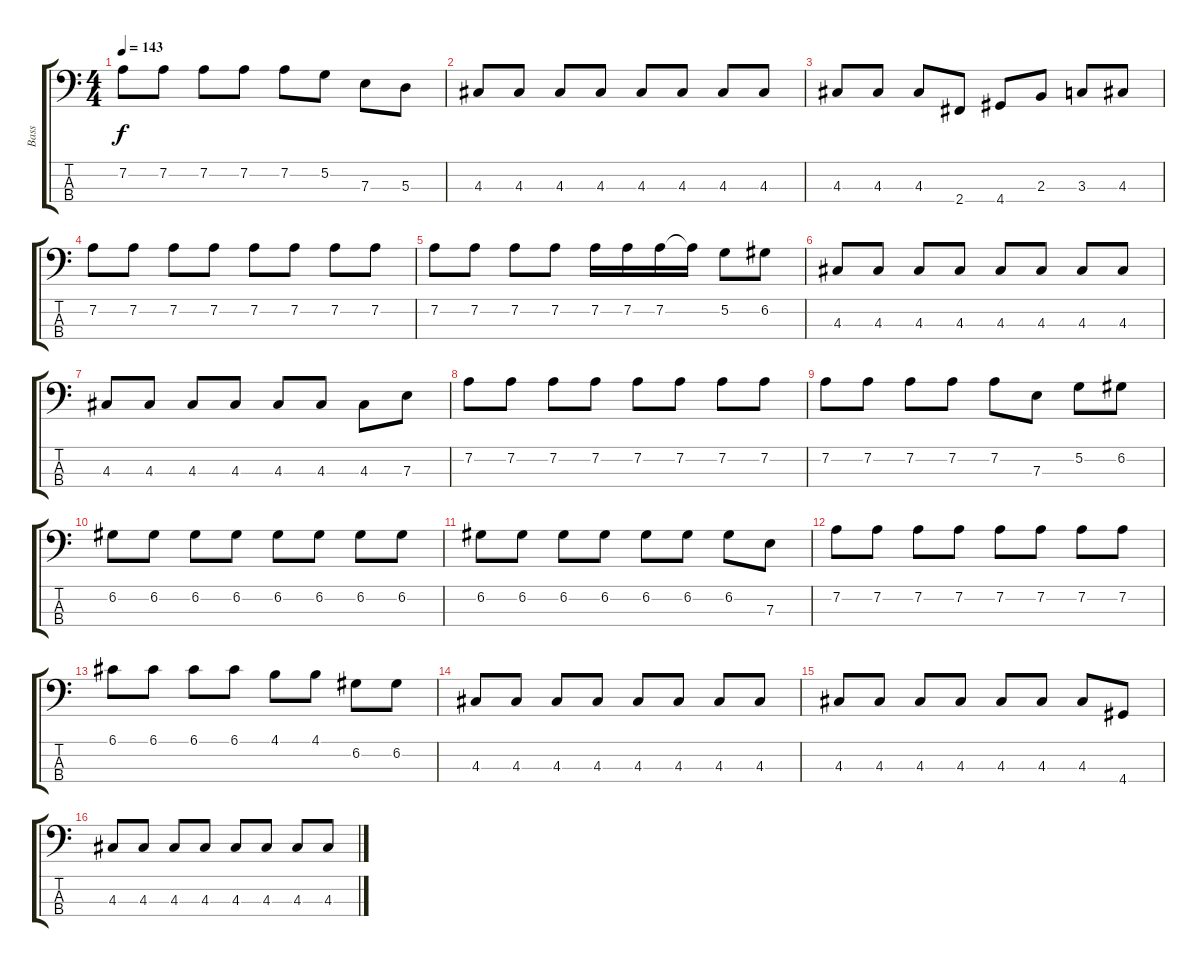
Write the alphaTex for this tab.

\track ("Bass" "Bass") {instrument electricbassfinger}
\staff {score tabs}
\tuning (G2 D2 A1 E1) {hide}
\ts (4 4)
\tempo 143
\clef f4
\ks c
7.2.8{dy f} 7.2.8 7.2.8 7.2.8 7.2.8 5.2.8 7.3.8 5.3.8 |
4.3.8 4.3.8 4.3.8 4.3.8 4.3.8 4.3.8 4.3.8 4.3.8 |
4.3.8 4.3.8 4.3.8 2.4.8 4.4.8 2.3.8 3.3.8 4.3.8 |
7.2.8 7.2.8 7.2.8 7.2.8 7.2.8 7.2.8 7.2.8 7.2.8 |
7.2.8 7.2.8 7.2.8 7.2.8 7.2.16 7.2.16 7.2.16 7.2{t}.16 5.2.8 6.2.8 |
4.3.8 4.3.8 4.3.8 4.3.8 4.3.8 4.3.8 4.3.8 4.3.8 |
4.3.8 4.3.8 4.3.8 4.3.8 4.3.8 4.3.8 4.3.8 7.3.8 |
7.2.8 7.2.8 7.2.8 7.2.8 7.2.8 7.2.8 7.2.8 7.2.8 |
7.2.8 7.2.8 7.2.8 7.2.8 7.2.8 7.3.8 5.2.8 6.2.8 |
6.2.8 6.2.8 6.2.8 6.2.8 6.2.8 6.2.8 6.2.8 6.2.8 |
6.2.8 6.2.8 6.2.8 6.2.8 6.2.8 6.2.8 6.2.8 7.3.8 |
7.2.8 7.2.8 7.2.8 7.2.8 7.2.8 7.2.8 7.2.8 7.2.8 |
6.1.8 6.1.8 6.1.8 6.1.8 4.1.8 4.1.8 6.2.8 6.2.8 |
4.3.8 4.3.8 4.3.8 4.3.8 4.3.8 4.3.8 4.3.8 4.3.8 |
4.3.8 4.3.8 4.3.8 4.3.8 4.3.8 4.3.8 4.3.8 4.4.8 |
4.3.8 4.3.8 4.3.8 4.3.8 4.3.8 4.3.8 4.3.8 4.3.8
